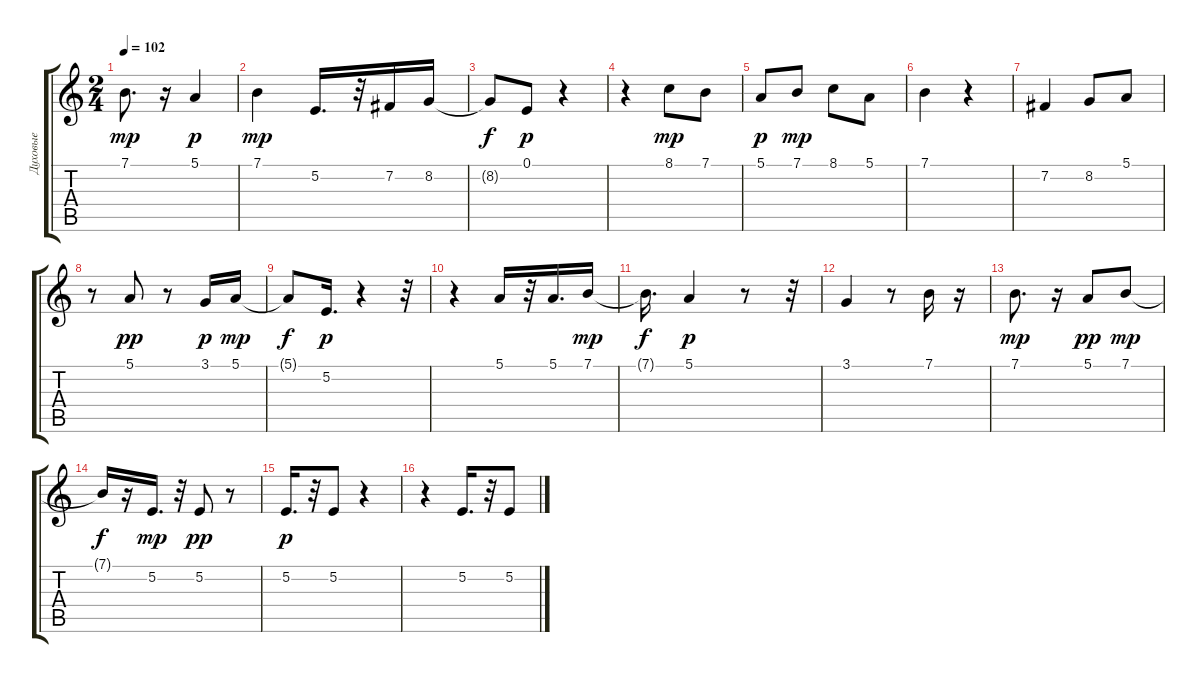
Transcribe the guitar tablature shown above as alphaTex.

\track ("Духовые" "Духовые") {instrument altosax}
\staff {score tabs}
\tuning (E4 B3 G3 D3 A2 E2) {hide}
\ts (2 4)
\tempo 102
\clef g2
\ks c
7.1.8{d dy mp} r.16 5.1.4{dy p} |
7.1.4{dy mp} 5.2.16{d} r.32 7.2.16 8.2.16 |
8.2{t}.8{dy f} 0.1.8{dy p} r.4 |
r.4 8.1.8{dy mp} 7.1.8 |
5.1.8{dy p} 7.1.8{dy mp} 8.1.8 5.1.8 |
7.1.4 r.4 |
7.2.4 8.2.8 5.1.8 |
r.8 5.1.8{dy pp} r.8 3.1.16{dy p} 5.1.16{dy mp} |
5.1{t}.8{dy f} 5.2.16{d dy p} r.4 r.32 |
r.4 5.1.16 r.32 5.1.16{d} 7.1.16{dy mp} |
7.1{t}.16{d dy f} 5.1.4{dy p} r.8 r.32 |
3.1.4 r.8 7.1.16 r.16 |
7.1.8{d dy mp} r.16 5.1.8{dy pp} 7.1.8{dy mp} |
7.1{t}.16{dy f} r.16 5.2.16{d dy mp} r.32 5.2.8{dy pp} r.8 |
5.2.16{d dy p} r.32 5.2.8 r.4 |
r.4 5.2.16{d} r.32 5.2.8
